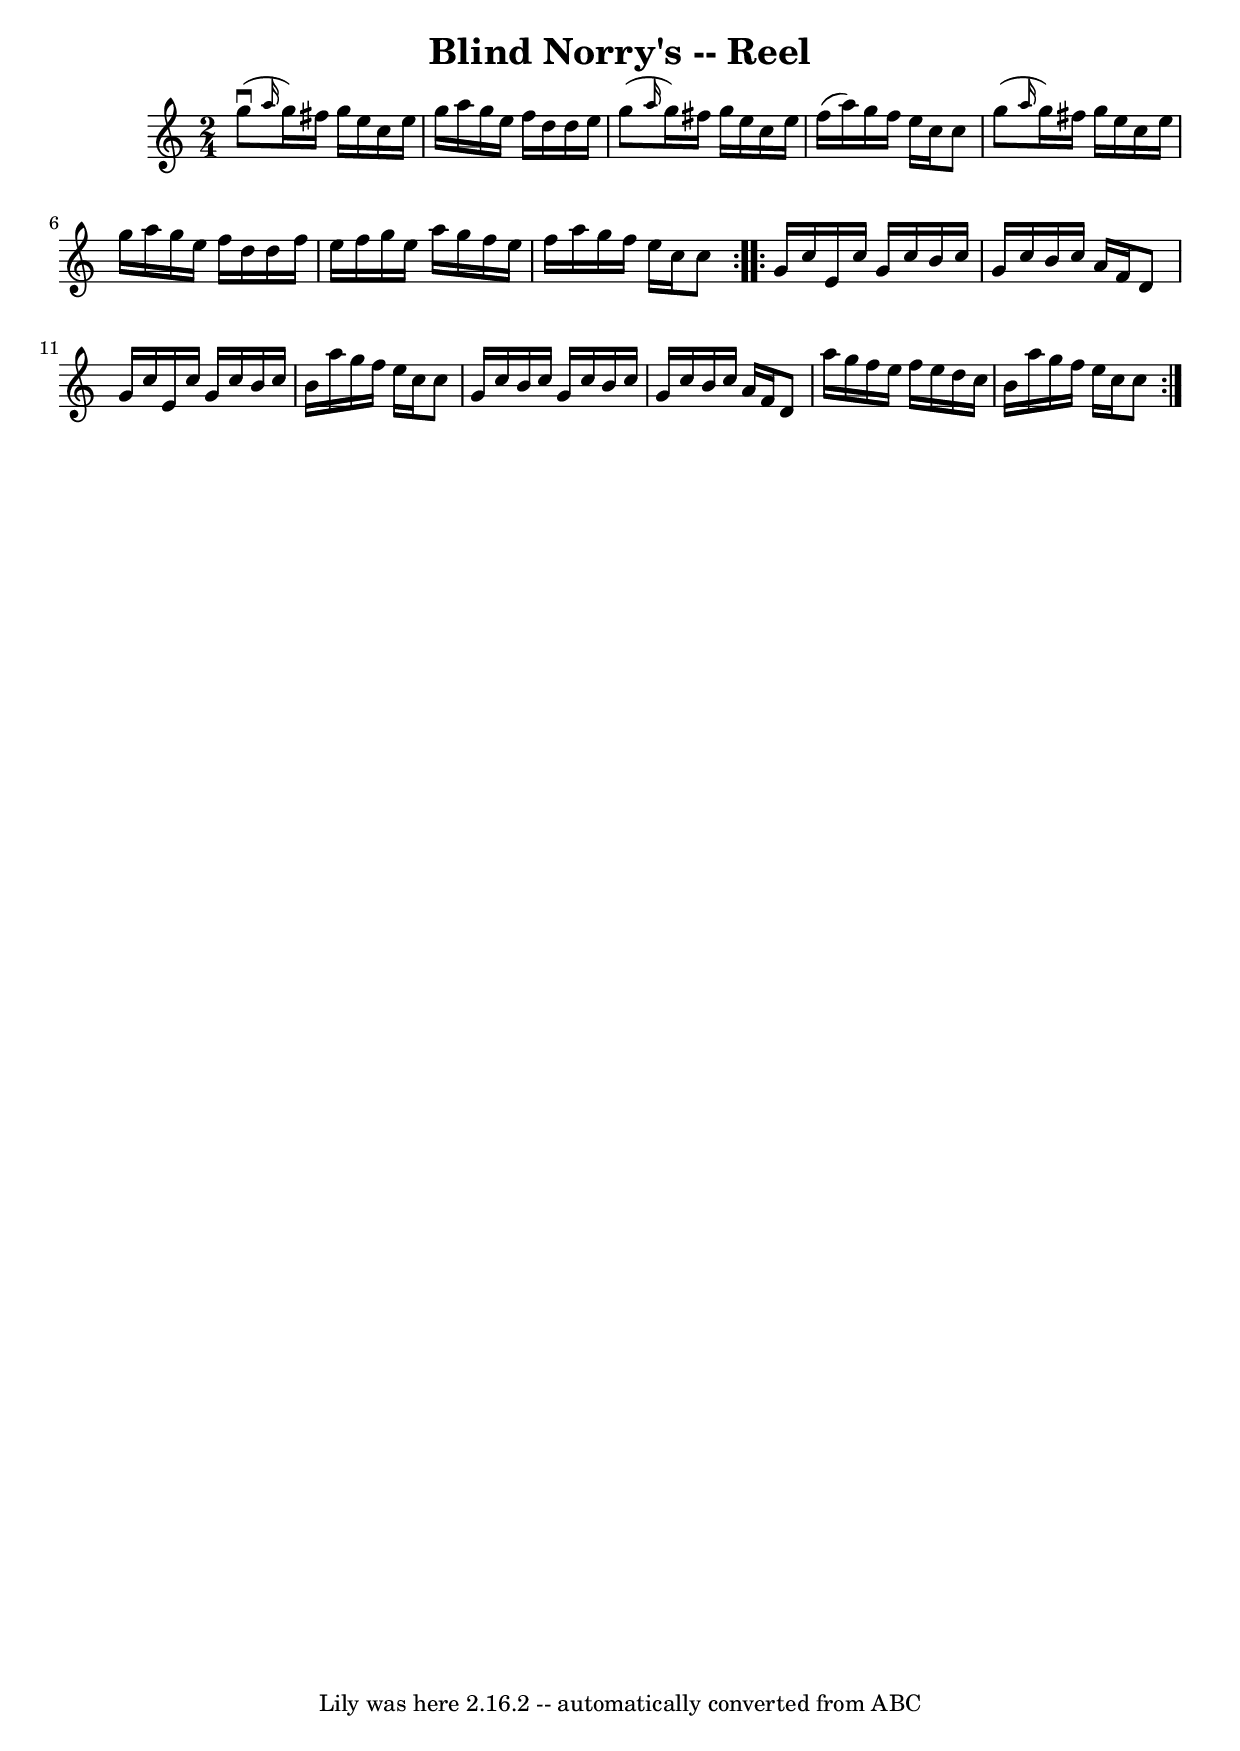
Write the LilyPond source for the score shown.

\version "2.16.2"
\include "Mammoth.ily"
\header {
  %% book = "Ryan's Mammoth Collection"
  crossRefNumber = "1"
  footnotes = ""
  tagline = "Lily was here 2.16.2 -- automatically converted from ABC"
  title = "Blind Norry's -- Reel"

}
voicedefault =  {



  \repeat volta 2 {

    \time 2/4 
    \key c \major
    g''8^\downbow(\grace { a''16  
			 } g''16)   
    fis''16 g''16 e''16 c''16 e''16  |
    g''16 a''16 g''16 
    e''16 f''16 d''16 d''16 e''16  |
    g''8 (\grace {    
      a''16  
    } g''16) fis''16 g''16 e''16 c''16 e''16  |
    
    f''16 (a''16) g''16 f''16 e''16 c''16 c''8  |
    
    g''8 (\grace { a''16  
		 } g''16) fis''16 g''16 e''16 c''16    
    e''16  |
    g''16 a''16 g''16 e''16 f''16 d''16 d''16   
    f''16  |
    e''16 f''16 g''16 e''16 a''16 g''16 f''16  
    e''16  |
    f''16 a''16 g''16 f''16 e''16 c''16 c''8  
    
  } 
  \repeat volta 2 {
    g'16 c''16 e'16 c''16 g'16 c''16    
    b'16 c''16  |
    g'16 c''16 b'16 c''16 a'16 f'16 d'8 
    |
    g'16 c''16 e'16 c''16 g'16 c''16 b'16 c''16  
    |
    b'16 a''16 g''16 f''16 e''16 c''16 c''8  |
    
    g'16 c''16 b'16 c''16 g'16 c''16 b'16 c''16  |
    
    g'16 c''16 b'16 c''16 a'16 f'16 d'8  |
    a''16    
    g''16 f''16 e''16 f''16 e''16 d''16 c''16  |
    b'16    
    a''16 g''16 f''16 e''16 c''16 c''8  
  }   

}

\score{
  <<

    \context Staff="default"
    {
      \voicedefault 
      
    }

  >>
  \layout {
    
  }
  \midi {
  }

}
